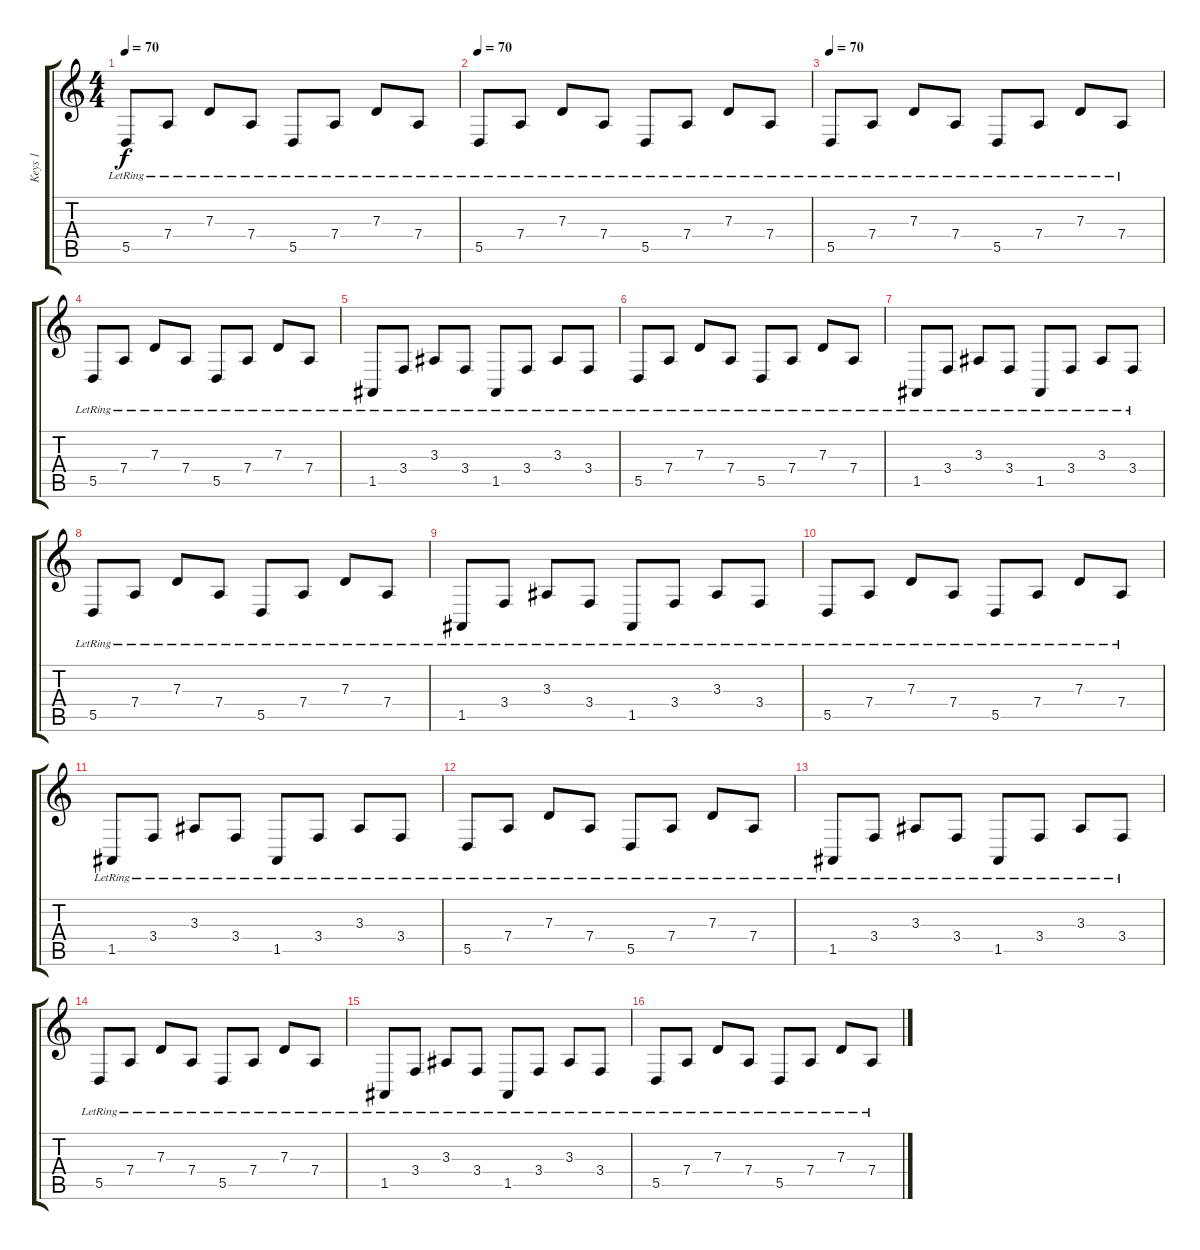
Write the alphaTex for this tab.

\track ("Keys 1" "Keys 1") {instrument acousticgrandpiano}
\staff {score tabs}
\tuning (E4 B3 G3 D3 A2 D2) {hide}
\ts (4 4)
\tempo 70
\clef g2
\ks c
5.5{lr}.8{dy f} 7.4{lr}.8 7.3{lr}.8 7.4{lr}.8 5.5{lr}.8 7.4{lr}.8 7.3{lr}.8 7.4{lr}.8 |
\tempo 70
5.5{lr}.8 7.4{lr}.8 7.3{lr}.8 7.4{lr}.8 5.5{lr}.8 7.4{lr}.8 7.3{lr}.8 7.4{lr}.8 |
\tempo 70
5.5{lr}.8 7.4{lr}.8 7.3{lr}.8 7.4{lr}.8 5.5{lr}.8 7.4{lr}.8 7.3{lr}.8 7.4{lr}.8 |
5.5{lr}.8 7.4{lr}.8 7.3{lr}.8 7.4{lr}.8 5.5{lr}.8 7.4{lr}.8 7.3{lr}.8 7.4{lr}.8 |
1.5{lr}.8 3.4{lr}.8 3.3{lr}.8 3.4{lr}.8 1.5{lr}.8 3.4{lr}.8 3.3{lr}.8 3.4{lr}.8 |
5.5{lr}.8 7.4{lr}.8 7.3{lr}.8 7.4{lr}.8 5.5{lr}.8 7.4{lr}.8 7.3{lr}.8 7.4{lr}.8 |
1.5{lr}.8 3.4{lr}.8 3.3{lr}.8 3.4{lr}.8 1.5{lr}.8 3.4{lr}.8 3.3{lr}.8 3.4{lr}.8 |
5.5{lr}.8 7.4{lr}.8 7.3{lr}.8 7.4{lr}.8 5.5{lr}.8 7.4{lr}.8 7.3{lr}.8 7.4{lr}.8 |
1.5{lr}.8 3.4{lr}.8 3.3{lr}.8 3.4{lr}.8 1.5{lr}.8 3.4{lr}.8 3.3{lr}.8 3.4{lr}.8 |
5.5{lr}.8 7.4{lr}.8 7.3{lr}.8 7.4{lr}.8 5.5{lr}.8 7.4{lr}.8 7.3{lr}.8 7.4{lr}.8 |
1.5{lr}.8 3.4{lr}.8 3.3{lr}.8 3.4{lr}.8 1.5{lr}.8 3.4{lr}.8 3.3{lr}.8 3.4{lr}.8 |
5.5{lr}.8 7.4{lr}.8 7.3{lr}.8 7.4{lr}.8 5.5{lr}.8 7.4{lr}.8 7.3{lr}.8 7.4{lr}.8 |
1.5{lr}.8 3.4{lr}.8 3.3{lr}.8 3.4{lr}.8 1.5{lr}.8 3.4{lr}.8 3.3{lr}.8 3.4{lr}.8 |
5.5{lr}.8 7.4{lr}.8 7.3{lr}.8 7.4{lr}.8 5.5{lr}.8 7.4{lr}.8 7.3{lr}.8 7.4{lr}.8 |
1.5{lr}.8 3.4{lr}.8 3.3{lr}.8 3.4{lr}.8 1.5{lr}.8 3.4{lr}.8 3.3{lr}.8 3.4{lr}.8 |
5.5{lr}.8 7.4{lr}.8 7.3{lr}.8 7.4{lr}.8 5.5{lr}.8 7.4{lr}.8 7.3{lr}.8 7.4{lr}.8
